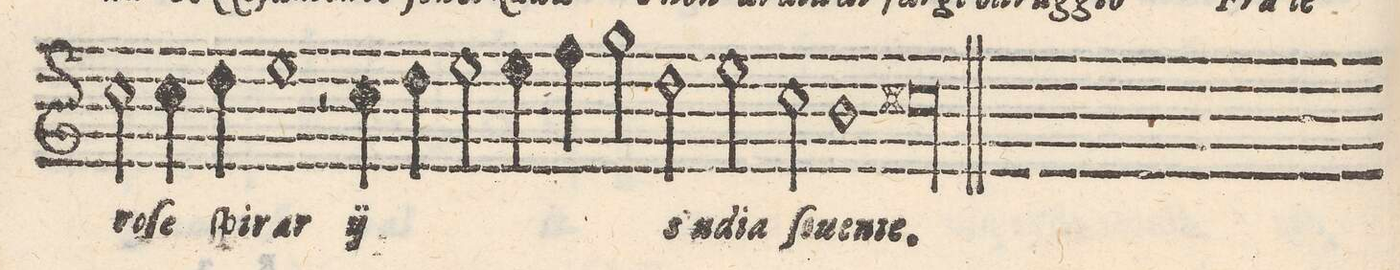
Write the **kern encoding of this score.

**kern	**text
*I"CANTO	*
*clefG2	*
*k[]	*
*met(C)	*
*M2/1	*
2cc\	ro-
4cc\	-ſe
4dd\	ſpi-
1ee	-rar
=31-	=31-
2r	.
*	*ij
4cc\	Frà
4dd\	le
2ee\	ro-
4ee\	-ſe
4ff\	ſpi-
=32-	=32-
2gg\	-rar
*	*Xij
2dd\	s`u-
2ee\	-dia
2cc\	ſo-
=33-	=33-
1b	-ven-
0.cc#X	-te.
=34-	=34-
=-	=-
*-	*-
